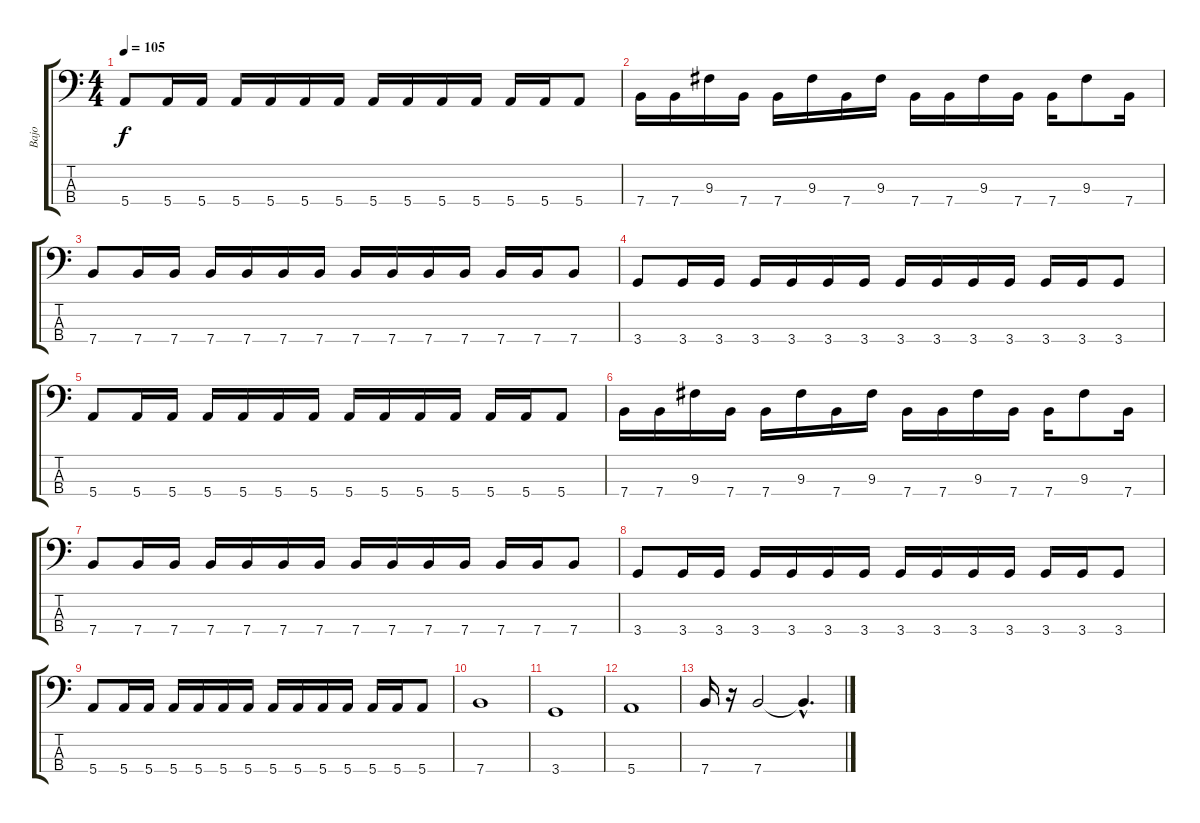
\track ("Bajo" "Bajo") {instrument electricbasspick}
\staff {score tabs}
\tuning (G2 D2 A1 E1) {hide}
\ts (4 4)
\tempo 105
\clef f4
\ks c
5.4.8{dy f} 5.4.16 5.4.16 5.4.16 5.4.16 5.4.16 5.4.16 5.4.16 5.4.16 5.4.16 5.4.16 5.4.16 5.4.16 5.4.8 |
7.4.16 7.4.16 9.3.16 7.4.16 7.4.16 9.3.16 7.4.16 9.3.16 7.4.16 7.4.16 9.3.16 7.4.16 7.4.16 9.3.8 7.4.16 |
7.4.8 7.4.16 7.4.16 7.4.16 7.4.16 7.4.16 7.4.16 7.4.16 7.4.16 7.4.16 7.4.16 7.4.16 7.4.16 7.4.8 |
3.4.8 3.4.16 3.4.16 3.4.16 3.4.16 3.4.16 3.4.16 3.4.16 3.4.16 3.4.16 3.4.16 3.4.16 3.4.16 3.4.8 |
5.4.8 5.4.16 5.4.16 5.4.16 5.4.16 5.4.16 5.4.16 5.4.16 5.4.16 5.4.16 5.4.16 5.4.16 5.4.16 5.4.8 |
7.4.16 7.4.16 9.3.16 7.4.16 7.4.16 9.3.16 7.4.16 9.3.16 7.4.16 7.4.16 9.3.16 7.4.16 7.4.16 9.3.8 7.4.16 |
7.4.8 7.4.16 7.4.16 7.4.16 7.4.16 7.4.16 7.4.16 7.4.16 7.4.16 7.4.16 7.4.16 7.4.16 7.4.16 7.4.8 |
3.4.8 3.4.16 3.4.16 3.4.16 3.4.16 3.4.16 3.4.16 3.4.16 3.4.16 3.4.16 3.4.16 3.4.16 3.4.16 3.4.8 |
5.4.8 5.4.16 5.4.16 5.4.16 5.4.16 5.4.16 5.4.16 5.4.16 5.4.16 5.4.16 5.4.16 5.4.16 5.4.16 5.4.8 |
7.4.1 |
3.4.1 |
5.4.1 |
7.4.16 r.16 7.4.2 7.4{hac t}.4{d}
